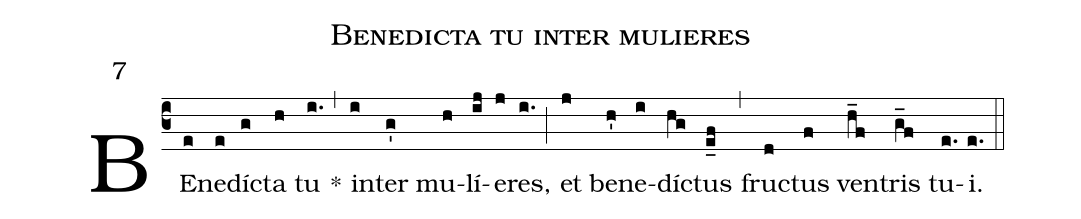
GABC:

name:Benedicta tu inter mulieres;
mode:7;
annotation:7;
office-part:Antiphonae;
%%
(c3) BE(e)ne(e)dí(g)cta(h) tu(i.) *(,) in(i)ter(g') mu(h)lí(ij)e(j)res,(i.) (;) et(j) be(h')ne(i)dí(hg)ctus(e_f) (,) fru(d)ctus(f) ven(h_f)tris(g_f) tu(e.)i.(e.) (::)
